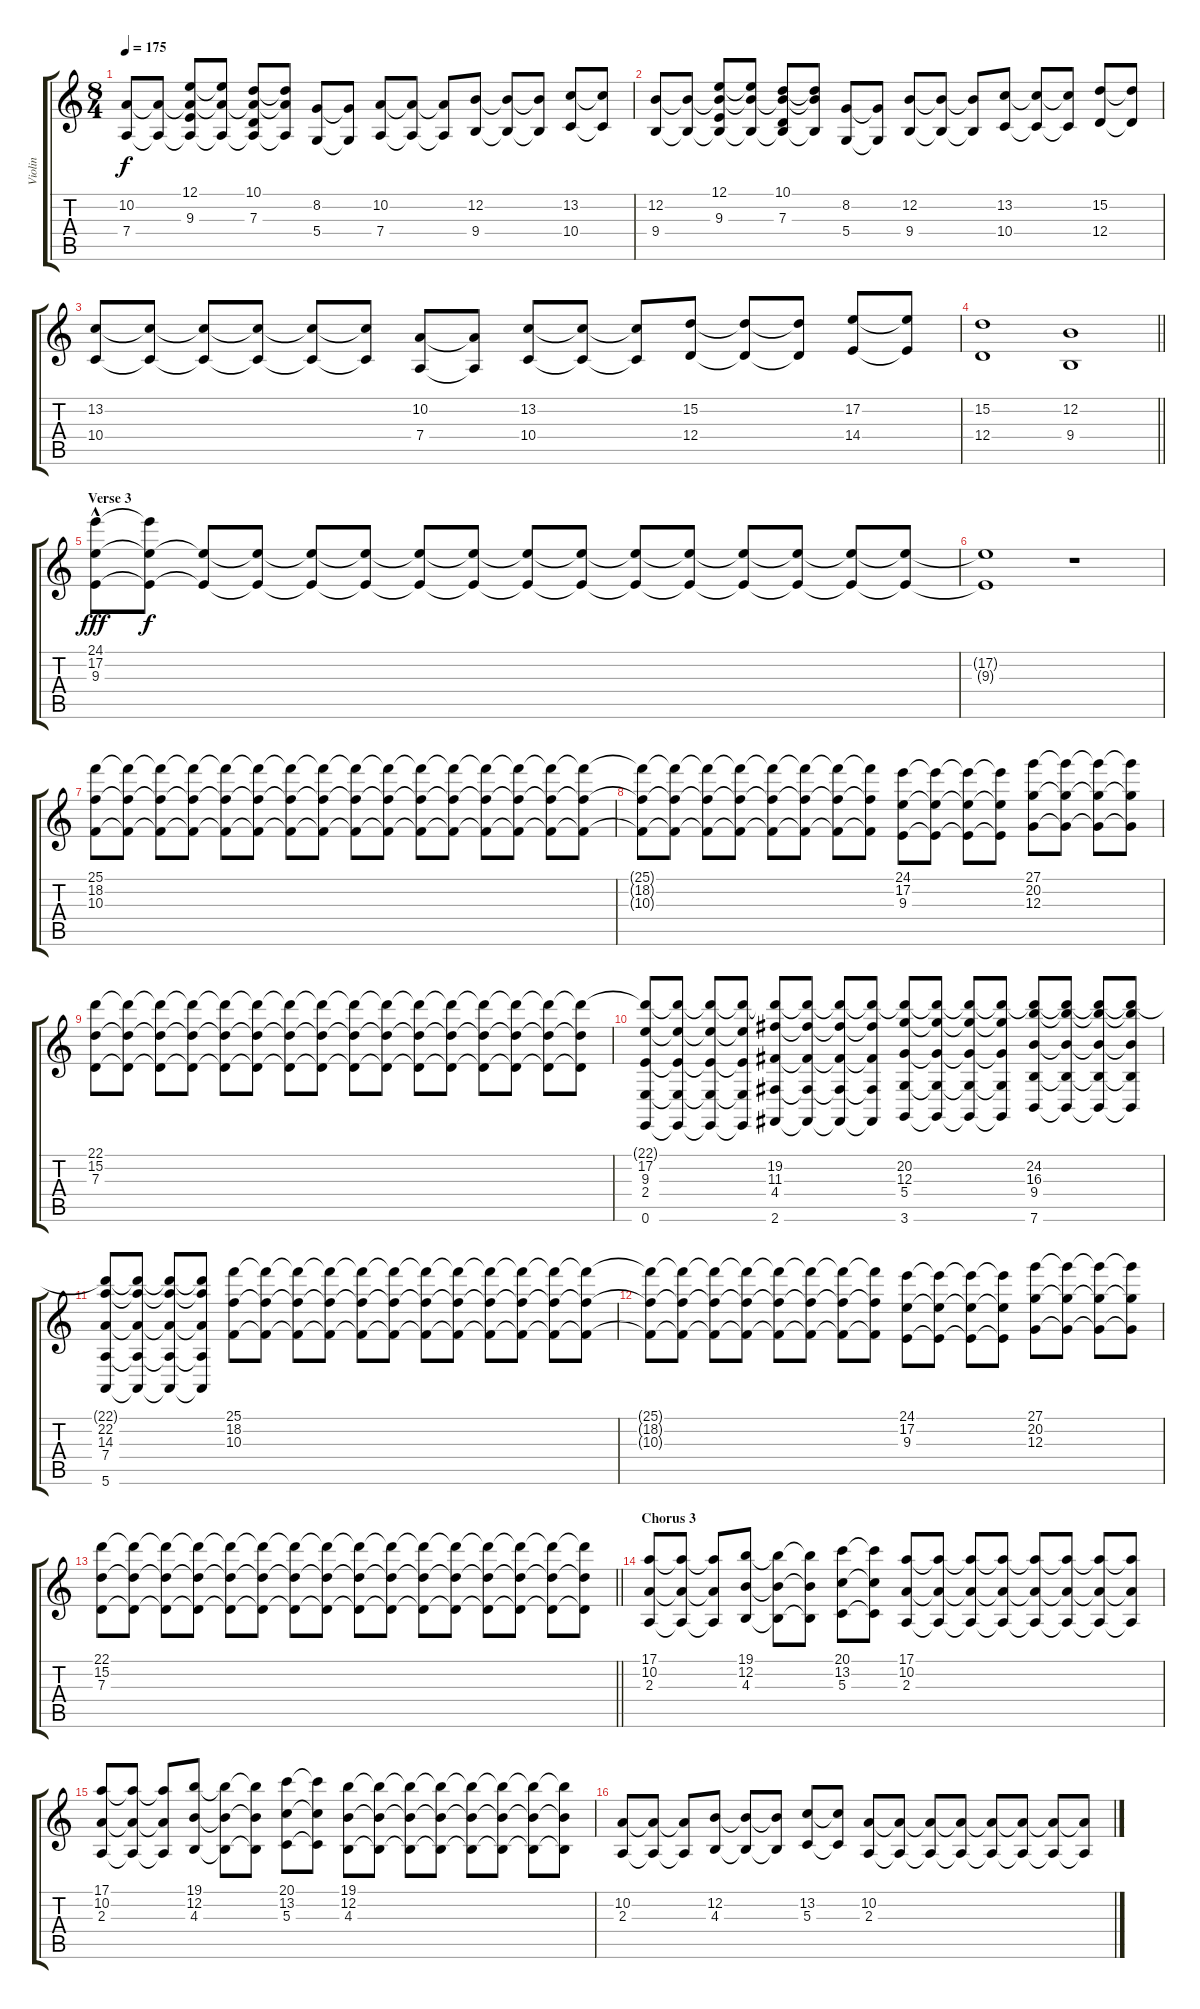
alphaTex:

\track ("Violin " "Violin ") {instrument stringensemble1}
\staff {score tabs}
\tuning (E4 B3 G3 D3 A2 E2) {hide}
\ts (8 4)
\tempo 175
\clef g2
\ks c
(10.2 7.4).8{dy f} (10.2{t} 7.4{t}).8 (12.1 10.2{t} 9.3 7.4{t}).8 (12.1{t} 10.2{t} 7.4{t}).8 (10.1 10.2{t} 7.3 7.4{t}).8 (10.1{t} 10.2{t} 7.4{t}).8 (8.2 5.4).8 (8.2{t} 5.4{t}).8 (10.2 7.4).8 (10.2{t} 7.4{t}).8 (10.2{t} 7.4{t}).8 (12.2 9.4).8 (12.2{t} 9.4{t}).8 (12.2{t} 9.4{t}).8 (13.2 10.4).8 (13.2{t} 10.4{t}).8 |
(12.2 9.4).8 (12.2{t} 9.4{t}).8 (12.1 12.2{t} 9.3 9.4{t}).8 (12.1{t} 12.2{t} 9.4{t}).8 (10.1 12.2{t} 7.3 9.4{t}).8 (10.1{t} 12.2{t} 9.4{t}).8 (8.2 5.4).8 (8.2{t} 5.4{t}).8 (12.2 9.4).8 (12.2{t} 9.4{t}).8 (12.2{t} 9.4{t}).8 (13.2 10.4).8 (13.2{t} 10.4{t}).8 (13.2{t} 10.4{t}).8 (15.2 12.4).8 (15.2{t} 12.4{t}).8 |
(13.2 10.4).8 (13.2{t} 10.4{t}).8 (13.2{t} 10.4{t}).8 (13.2{t} 10.4{t}).8 (13.2{t} 10.4{t}).8 (13.2{t} 10.4{t}).8 (10.2 7.4).8 (10.2{t} 7.4{t}).8 (13.2 10.4).8 (13.2{t} 10.4{t}).8 (13.2{t} 10.4{t}).8 (15.2 12.4).8 (15.2{t} 12.4{t}).8 (15.2{t} 12.4{t}).8 (17.2 14.4).8 (17.2{t} 14.4{t}).8 |
\barLineRight lightlight
(15.2 12.4).1 (12.2 9.4).1 |
\section ("" "Verse 3")
(24.1{hac} 17.2 9.3).8{dy fff} (24.1{t} 17.2{t} 9.3{t}).8{dy f} (17.2{t} 9.3{t}).8 (17.2{t} 9.3{t}).8 (17.2{t} 9.3{t}).8 (17.2{t} 9.3{t}).8 (17.2{t} 9.3{t}).8 (17.2{t} 9.3{t}).8 (17.2{t} 9.3{t}).8 (17.2{t} 9.3{t}).8 (17.2{t} 9.3{t}).8 (17.2{t} 9.3{t}).8 (17.2{t} 9.3{t}).8 (17.2{t} 9.3{t}).8 (17.2{t} 9.3{t}).8 (17.2{t} 9.3{t}).8 |
(17.2{t} 9.3{t}).1 r.1 |
(25.1 18.2 10.3).8 (25.1{t} 18.2{t} 10.3{t}).8 (25.1{t} 18.2{t} 10.3{t}).8 (25.1{t} 18.2{t} 10.3{t}).8 (25.1{t} 18.2{t} 10.3{t}).8 (25.1{t} 18.2{t} 10.3{t}).8 (25.1{t} 18.2{t} 10.3{t}).8 (25.1{t} 18.2{t} 10.3{t}).8 (25.1{t} 18.2{t} 10.3{t}).8 (25.1{t} 18.2{t} 10.3{t}).8 (25.1{t} 18.2{t} 10.3{t}).8 (25.1{t} 18.2{t} 10.3{t}).8 (25.1{t} 18.2{t} 10.3{t}).8 (25.1{t} 18.2{t} 10.3{t}).8 (25.1{t} 18.2{t} 10.3{t}).8 (25.1{t} 18.2{t} 10.3{t}).8 |
(25.1{t} 18.2{t} 10.3{t}).8 (25.1{t} 18.2{t} 10.3{t}).8 (25.1{t} 18.2{t} 10.3{t}).8 (25.1{t} 18.2{t} 10.3{t}).8 (25.1{t} 18.2{t} 10.3{t}).8 (25.1{t} 18.2{t} 10.3{t}).8 (25.1{t} 18.2{t} 10.3{t}).8 (25.1{t} 18.2{t} 10.3{t}).8 (24.1 17.2 9.3).8 (24.1{t} 17.2{t} 9.3{t}).8 (24.1{t} 17.2{t} 9.3{t}).8 (24.1{t} 17.2{t} 9.3{t}).8 (27.1 20.2 12.3).8 (27.1{t} 20.2{t} 12.3{t}).8 (27.1{t} 20.2{t} 12.3{t}).8 (27.1{t} 20.2{t} 12.3{t}).8 |
(22.1 15.2 7.3).8 (22.1{t} 15.2{t} 7.3{t}).8 (22.1{t} 15.2{t} 7.3{t}).8 (22.1{t} 15.2{t} 7.3{t}).8 (22.1{t} 15.2{t} 7.3{t}).8 (22.1{t} 15.2{t} 7.3{t}).8 (22.1{t} 15.2{t} 7.3{t}).8 (22.1{t} 15.2{t} 7.3{t}).8 (22.1{t} 15.2{t} 7.3{t}).8 (22.1{t} 15.2{t} 7.3{t}).8 (22.1{t} 15.2{t} 7.3{t}).8 (22.1{t} 15.2{t} 7.3{t}).8 (22.1{t} 15.2{t} 7.3{t}).8 (22.1{t} 15.2{t} 7.3{t}).8 (22.1{t} 15.2{t} 7.3{t}).8 (22.1{t} 15.2{t} 7.3{t}).8 |
(22.1{t} 17.2 9.3 2.4 0.6).8 (22.1{t} 17.2{t} 9.3{t} 2.4{t} 0.6{t}).8 (22.1{t} 17.2{t} 9.3{t} 2.4{t} 0.6{t}).8 (22.1{t} 17.2{t} 9.3{t} 2.4{t} 0.6{t}).8 (22.1{t} 19.2 11.3 4.4 2.6).8 (22.1{t} 19.2{t} 11.3{t} 4.4{t} 2.6{t}).8 (22.1{t} 19.2{t} 11.3{t} 4.4{t} 2.6{t}).8 (22.1{t} 19.2{t} 11.3{t} 4.4{t} 2.6{t}).8 (22.1{t} 20.2 12.3 5.4 3.6).8 (22.1{t} 20.2{t} 12.3{t} 5.4{t} 3.6{t}).8 (22.1{t} 20.2{t} 12.3{t} 5.4{t} 3.6{t}).8 (22.1{t} 20.2{t} 12.3{t} 5.4{t} 3.6{t}).8 (22.1{t} 24.2 16.3 9.4 7.6).8 (22.1{t} 24.2{t} 16.3{t} 9.4{t} 7.6{t}).8 (22.1{t} 24.2{t} 16.3{t} 9.4{t} 7.6{t}).8 (22.1{t} 24.2{t} 16.3{t} 9.4{t} 7.6{t}).8 |
(22.1{t} 22.2 14.3 7.4 5.6).8 (22.1{t} 22.2{t} 14.3{t} 7.4{t} 5.6{t}).8 (22.1{t} 22.2{t} 14.3{t} 7.4{t} 5.6{t}).8 (22.1{t} 22.2{t} 14.3{t} 7.4{t} 5.6{t}).8 (25.1 18.2 10.3).8 (25.1{t} 18.2{t} 10.3{t}).8 (25.1{t} 18.2{t} 10.3{t}).8 (25.1{t} 18.2{t} 10.3{t}).8 (25.1{t} 18.2{t} 10.3{t}).8 (25.1{t} 18.2{t} 10.3{t}).8 (25.1{t} 18.2{t} 10.3{t}).8 (25.1{t} 18.2{t} 10.3{t}).8 (25.1{t} 18.2{t} 10.3{t}).8 (25.1{t} 18.2{t} 10.3{t}).8 (25.1{t} 18.2{t} 10.3{t}).8 (25.1{t} 18.2{t} 10.3{t}).8 |
(25.1{t} 18.2{t} 10.3{t}).8 (25.1{t} 18.2{t} 10.3{t}).8 (25.1{t} 18.2{t} 10.3{t}).8 (25.1{t} 18.2{t} 10.3{t}).8 (25.1{t} 18.2{t} 10.3{t}).8 (25.1{t} 18.2{t} 10.3{t}).8 (25.1{t} 18.2{t} 10.3{t}).8 (25.1{t} 18.2{t} 10.3{t}).8 (24.1 17.2 9.3).8 (24.1{t} 17.2{t} 9.3{t}).8 (24.1{t} 17.2{t} 9.3{t}).8 (24.1{t} 17.2{t} 9.3{t}).8 (27.1 20.2 12.3).8 (27.1{t} 20.2{t} 12.3{t}).8 (27.1{t} 20.2{t} 12.3{t}).8 (27.1{t} 20.2{t} 12.3{t}).8 |
\barLineRight lightlight
(22.1 15.2 7.3).8 (22.1{t} 15.2{t} 7.3{t}).8 (22.1{t} 15.2{t} 7.3{t}).8 (22.1{t} 15.2{t} 7.3{t}).8 (22.1{t} 15.2{t} 7.3{t}).8 (22.1{t} 15.2{t} 7.3{t}).8 (22.1{t} 15.2{t} 7.3{t}).8 (22.1{t} 15.2{t} 7.3{t}).8 (22.1{t} 15.2{t} 7.3{t}).8 (22.1{t} 15.2{t} 7.3{t}).8 (22.1{t} 15.2{t} 7.3{t}).8 (22.1{t} 15.2{t} 7.3{t}).8 (22.1{t} 15.2{t} 7.3{t}).8 (22.1{t} 15.2{t} 7.3{t}).8 (22.1{t} 15.2{t} 7.3{t}).8 (22.1{t} 15.2{t} 7.3{t}).8 |
\section ("" "Chorus 3")
(17.1 10.2 2.3).8 (17.1{t} 10.2{t} 2.3{t}).8 (17.1{t} 10.2{t} 2.3{t}).8 (19.1 12.2 4.3).8 (19.1{t} 12.2{t} 4.3{t}).8 (19.1{t} 12.2{t} 4.3{t}).8 (20.1 13.2 5.3).8 (20.1{t} 13.2{t} 5.3{t}).8 (17.1 10.2 2.3).8 (17.1{t} 10.2{t} 2.3{t}).8 (17.1{t} 10.2{t} 2.3{t}).8 (17.1{t} 10.2{t} 2.3{t}).8 (17.1{t} 10.2{t} 2.3{t}).8 (17.1{t} 10.2{t} 2.3{t}).8 (17.1{t} 10.2{t} 2.3{t}).8 (17.1{t} 10.2{t} 2.3{t}).8 |
(17.1 10.2 2.3).8 (17.1{t} 10.2{t} 2.3{t}).8 (17.1{t} 10.2{t} 2.3{t}).8 (19.1 12.2 4.3).8 (19.1{t} 12.2{t} 4.3{t}).8 (19.1{t} 12.2{t} 4.3{t}).8 (20.1 13.2 5.3).8 (20.1{t} 13.2{t} 5.3{t}).8 (19.1 12.2 4.3).8 (19.1{t} 12.2{t} 4.3{t}).8 (19.1{t} 12.2{t} 4.3{t}).8 (19.1{t} 12.2{t} 4.3{t}).8 (19.1{t} 12.2{t} 4.3{t}).8 (19.1{t} 12.2{t} 4.3{t}).8 (19.1{t} 12.2{t} 4.3{t}).8 (19.1{t} 12.2{t} 4.3{t}).8 |
(10.2 2.3).8 (10.2{t} 2.3{t}).8 (10.2{t} 2.3{t}).8 (12.2 4.3).8 (12.2{t} 4.3{t}).8 (12.2{t} 4.3{t}).8 (13.2 5.3).8 (13.2{t} 5.3{t}).8 (10.2 2.3).8 (10.2{t} 2.3{t}).8 (10.2{t} 2.3{t}).8 (10.2{t} 2.3{t}).8 (10.2{t} 2.3{t}).8 (10.2{t} 2.3{t}).8 (10.2{t} 2.3{t}).8 (10.2{t} 2.3{t}).8
